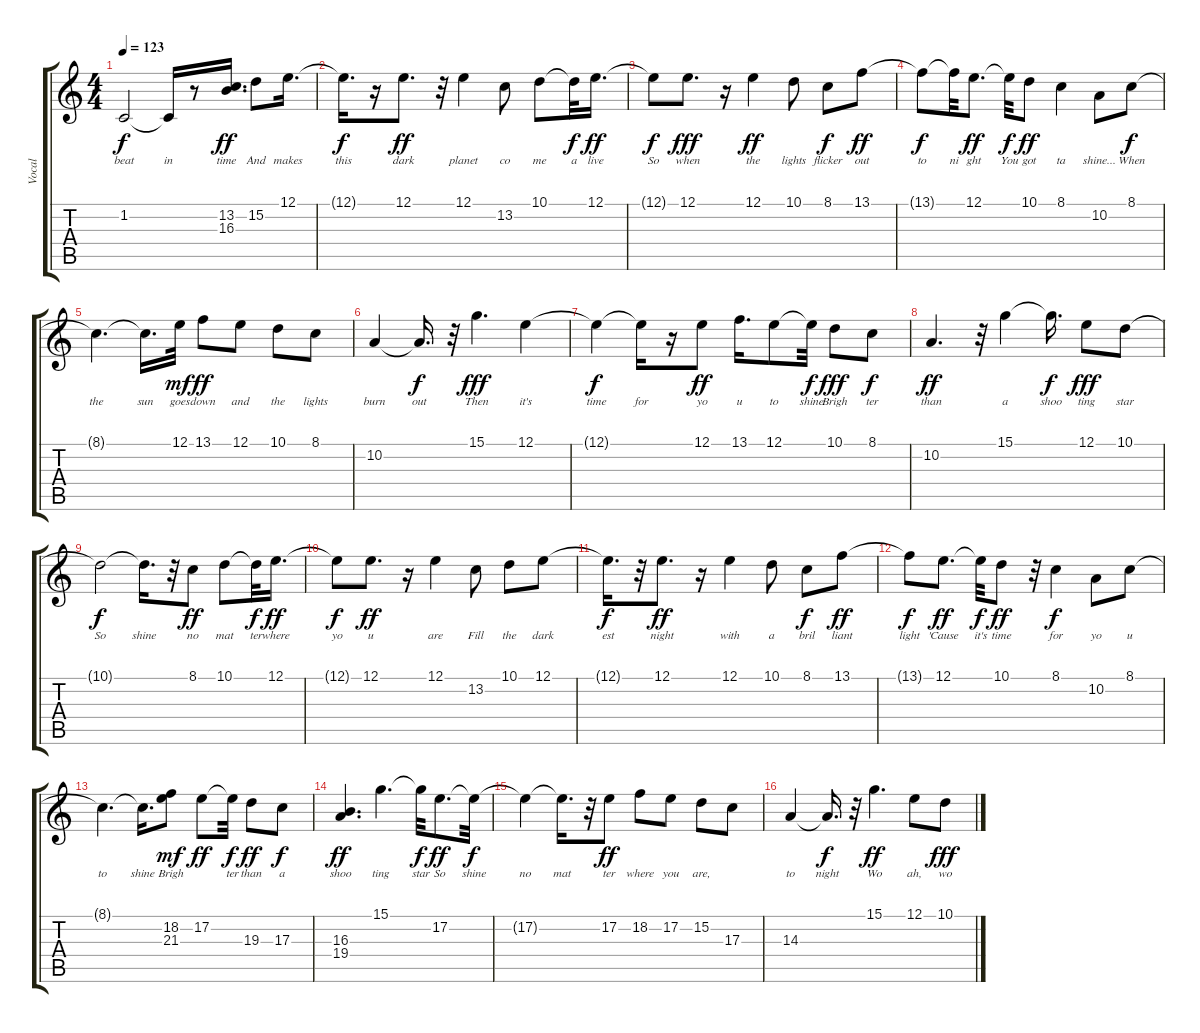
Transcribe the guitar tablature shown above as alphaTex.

\track ("Vocal" "Vocal") {instrument tenorsax}
\staff {score tabs}
\tuning (E4 B3 G3 D3 A2 E2) {hide}
\ts (4 4)
\tempo 123
\clef g2
\ks c
1.2{t}.2{lyrics (0 "beat") lyrics (1 "") lyrics (2 "") lyrics (3 "") lyrics (4 "") dy f} 1.2{t}.16{lyrics (0 "in") lyrics (1 "") lyrics (2 "") lyrics (3 "") lyrics (4 "")} r.8 (13.2 16.3).16{d lyrics (0 "time") lyrics (1 "") lyrics (2 "") lyrics (3 "") lyrics (4 "") dy ff} 15.2.8{lyrics (0 "And") lyrics (1 "") lyrics (2 "") lyrics (3 "") lyrics (4 "")} 12.1.16{d lyrics (0 "makes") lyrics (1 "") lyrics (2 "") lyrics (3 "") lyrics (4 "")} |
12.1{t}.16{d lyrics (0 "this") lyrics (1 "") lyrics (2 "") lyrics (3 "") lyrics (4 "") dy f} r.16 12.1.8{d lyrics (0 "dark") lyrics (1 "") lyrics (2 "") lyrics (3 "") lyrics (4 "") dy ff} r.32 12.1.4{lyrics (0 "planet") lyrics (1 "") lyrics (2 "") lyrics (3 "") lyrics (4 "")} 13.2.8{lyrics (0 "co") lyrics (1 "") lyrics (2 "") lyrics (3 "") lyrics (4 "")} 10.1.8{lyrics (0 "me") lyrics (1 "") lyrics (2 "") lyrics (3 "") lyrics (4 "")} 10.1{t}.32{lyrics (0 "a") lyrics (1 "") lyrics (2 "") lyrics (3 "") lyrics (4 "") dy f} 12.1.16{d lyrics (0 "live") lyrics (1 "") lyrics (2 "") lyrics (3 "") lyrics (4 "") dy ff} |
12.1{t}.8{lyrics (0 "So") lyrics (1 "") lyrics (2 "") lyrics (3 "") lyrics (4 "") dy f} 12.1.8{d lyrics (0 "when") lyrics (1 "") lyrics (2 "") lyrics (3 "") lyrics (4 "") dy fff} r.16 12.1.4{lyrics (0 "the") lyrics (1 "") lyrics (2 "") lyrics (3 "") lyrics (4 "") dy ff} 10.1.8{lyrics (0 "lights") lyrics (1 "") lyrics (2 "") lyrics (3 "") lyrics (4 "")} 8.1.8{lyrics (0 "flicker") lyrics (1 "") lyrics (2 "") lyrics (3 "") lyrics (4 "") dy f} 13.1.8{lyrics (0 "out") lyrics (1 "") lyrics (2 "") lyrics (3 "") lyrics (4 "") dy ff} |
13.1{t}.8{lyrics (0 "to") lyrics (1 "") lyrics (2 "") lyrics (3 "") lyrics (4 "") dy f} 13.1{t}.32{lyrics (0 "ni") lyrics (1 "") lyrics (2 "") lyrics (3 "") lyrics (4 "")} 12.1.8{d lyrics (0 "ght") lyrics (1 "") lyrics (2 "") lyrics (3 "") lyrics (4 "") dy ff} 12.1{t}.32{lyrics (0 "You") lyrics (1 "") lyrics (2 "") lyrics (3 "") lyrics (4 "") dy f} 10.1.8{lyrics (0 "got") lyrics (1 "") lyrics (2 "") lyrics (3 "") lyrics (4 "") dy ff} 8.1.4{lyrics (0 "ta") lyrics (1 "") lyrics (2 "") lyrics (3 "") lyrics (4 "")} 10.2.8{lyrics (0 "shine...") lyrics (1 "") lyrics (2 "") lyrics (3 "") lyrics (4 "")} 8.1.8{lyrics (0 "When") lyrics (1 "") lyrics (2 "") lyrics (3 "") lyrics (4 "") dy f} |
8.1{t}.4{d lyrics (0 "the") lyrics (1 "") lyrics (2 "") lyrics (3 "") lyrics (4 "")} 8.1{t}.16{d lyrics (0 "sun") lyrics (1 "") lyrics (2 "") lyrics (3 "") lyrics (4 "")} 12.1.32{lyrics (0 "goes") lyrics (1 "") lyrics (2 "") lyrics (3 "") lyrics (4 "") dy mf} 13.1.8{lyrics (0 "down") lyrics (1 "") lyrics (2 "") lyrics (3 "") lyrics (4 "") dy ff} 12.1.8{lyrics (0 "and") lyrics (1 "") lyrics (2 "") lyrics (3 "") lyrics (4 "")} 10.1.8{lyrics (0 "the") lyrics (1 "") lyrics (2 "") lyrics (3 "") lyrics (4 "")} 8.1.8{lyrics (0 "lights") lyrics (1 "") lyrics (2 "") lyrics (3 "") lyrics (4 "")} |
10.2.4{lyrics (0 "burn") lyrics (1 "") lyrics (2 "") lyrics (3 "") lyrics (4 "")} 10.2{t}.16{d lyrics (0 "out") lyrics (1 "") lyrics (2 "") lyrics (3 "") lyrics (4 "") dy f} r.32 15.1.4{d lyrics (0 "Then") lyrics (1 "") lyrics (2 "") lyrics (3 "") lyrics (4 "") dy fff} 12.1.4{lyrics (0 "it's") lyrics (1 "") lyrics (2 "") lyrics (3 "") lyrics (4 "")} |
12.1{t}.4{lyrics (0 "time") lyrics (1 "") lyrics (2 "") lyrics (3 "") lyrics (4 "") dy f} 12.1{t}.16{lyrics (0 "for") lyrics (1 "") lyrics (2 "") lyrics (3 "") lyrics (4 "")} r.16 12.1.8{lyrics (0 "yo") lyrics (1 "") lyrics (2 "") lyrics (3 "") lyrics (4 "") dy ff} 13.1.16{d lyrics (0 "u") lyrics (1 "") lyrics (2 "") lyrics (3 "") lyrics (4 "")} 12.1.8{lyrics (0 "to") lyrics (1 "") lyrics (2 "") lyrics (3 "") lyrics (4 "")} 12.1{t}.32{lyrics (0 "shine") lyrics (1 "") lyrics (2 "") lyrics (3 "") lyrics (4 "") dy f} 10.1.8{lyrics (0 "Brigh") lyrics (1 "") lyrics (2 "") lyrics (3 "") lyrics (4 "") dy fff} 8.1.8{lyrics (0 "ter") lyrics (1 "") lyrics (2 "") lyrics (3 "") lyrics (4 "") dy f} |
10.2.4{d lyrics (0 "than") lyrics (1 "") lyrics (2 "") lyrics (3 "") lyrics (4 "") dy ff} r.32 15.1.4{lyrics (0 "a") lyrics (1 "") lyrics (2 "") lyrics (3 "") lyrics (4 "")} 15.1{t}.16{d lyrics (0 "shoo") lyrics (1 "") lyrics (2 "") lyrics (3 "") lyrics (4 "") dy f} 12.1.8{lyrics (0 "ting") lyrics (1 "") lyrics (2 "") lyrics (3 "") lyrics (4 "") dy fff} 10.1.8{lyrics (0 "star") lyrics (1 "") lyrics (2 "") lyrics (3 "") lyrics (4 "")} |
10.1{t}.2{lyrics (0 "So") lyrics (1 "") lyrics (2 "") lyrics (3 "") lyrics (4 "") dy f} 10.1{t}.16{d lyrics (0 "shine") lyrics (1 "") lyrics (2 "") lyrics (3 "") lyrics (4 "")} r.32 8.1.8{lyrics (0 "no") lyrics (1 "") lyrics (2 "") lyrics (3 "") lyrics (4 "") dy ff} 10.1.8{lyrics (0 "mat") lyrics (1 "") lyrics (2 "") lyrics (3 "") lyrics (4 "")} 10.1{t}.32{lyrics (0 "ter") lyrics (1 "") lyrics (2 "") lyrics (3 "") lyrics (4 "") dy f} 12.1.16{d lyrics (0 "where") lyrics (1 "") lyrics (2 "") lyrics (3 "") lyrics (4 "") dy ff} |
12.1{t}.8{lyrics (0 "yo") lyrics (1 "") lyrics (2 "") lyrics (3 "") lyrics (4 "") dy f} 12.1.8{d lyrics (0 "u") lyrics (1 "") lyrics (2 "") lyrics (3 "") lyrics (4 "") dy ff} r.16 12.1.4{lyrics (0 "are") lyrics (1 "") lyrics (2 "") lyrics (3 "") lyrics (4 "")} 13.2.8{lyrics (0 "Fill") lyrics (1 "") lyrics (2 "") lyrics (3 "") lyrics (4 "")} 10.1.8{lyrics (0 "the") lyrics (1 "") lyrics (2 "") lyrics (3 "") lyrics (4 "")} 12.1.8{lyrics (0 "dark") lyrics (1 "") lyrics (2 "") lyrics (3 "") lyrics (4 "")} |
12.1{t}.16{d lyrics (0 "est") lyrics (1 "") lyrics (2 "") lyrics (3 "") lyrics (4 "") dy f} r.32 12.1.8{d lyrics (0 "night") lyrics (1 "") lyrics (2 "") lyrics (3 "") lyrics (4 "") dy ff} r.16 12.1.4{lyrics (0 "with") lyrics (1 "") lyrics (2 "") lyrics (3 "") lyrics (4 "")} 10.1.8{lyrics (0 "a") lyrics (1 "") lyrics (2 "") lyrics (3 "") lyrics (4 "")} 8.1.8{lyrics (0 "bril") lyrics (1 "") lyrics (2 "") lyrics (3 "") lyrics (4 "") dy f} 13.1.8{lyrics (0 "liant") lyrics (1 "") lyrics (2 "") lyrics (3 "") lyrics (4 "") dy ff} |
13.1{t}.8{lyrics (0 "light") lyrics (1 "") lyrics (2 "") lyrics (3 "") lyrics (4 "") dy f} 12.1.8{d lyrics (0 "'Cause") lyrics (1 "") lyrics (2 "") lyrics (3 "") lyrics (4 "") dy ff} 12.1{t}.32{lyrics (0 "it's") lyrics (1 "") lyrics (2 "") lyrics (3 "") lyrics (4 "") dy f} 10.1.8{lyrics (0 "time") lyrics (1 "") lyrics (2 "") lyrics (3 "") lyrics (4 "") dy ff} r.32 8.1.4{lyrics (0 "for") lyrics (1 "") lyrics (2 "") lyrics (3 "") lyrics (4 "") dy f} 10.2.8{lyrics (0 "yo") lyrics (1 "") lyrics (2 "") lyrics (3 "") lyrics (4 "")} 8.1.8{lyrics (0 "u") lyrics (1 "") lyrics (2 "") lyrics (3 "") lyrics (4 "")} |
8.1{t}.4{d lyrics (0 "to") lyrics (1 "") lyrics (2 "") lyrics (3 "") lyrics (4 "")} 8.1{t}.16{d lyrics (0 "shine") lyrics (1 "") lyrics (2 "") lyrics (3 "") lyrics (4 "")} (18.2 21.3).8{lyrics (0 "Brigh") lyrics (1 "") lyrics (2 "") lyrics (3 "") lyrics (4 "") dy mf} 17.2.8{lyrics (0 "") lyrics (1 "") lyrics (2 "") lyrics (3 "") lyrics (4 "") dy ff} 17.2{t}.32{lyrics (0 "ter") lyrics (1 "") lyrics (2 "") lyrics (3 "") lyrics (4 "") dy f} 19.3.8{lyrics (0 "than") lyrics (1 "") lyrics (2 "") lyrics (3 "") lyrics (4 "") dy ff} 17.3.8{lyrics (0 "a") lyrics (1 "") lyrics (2 "") lyrics (3 "") lyrics (4 "") dy f} |
(16.3 19.4).4{d lyrics (0 "shoo") lyrics (1 "") lyrics (2 "") lyrics (3 "") lyrics (4 "") dy ff} 15.1.4{d lyrics (0 "ting") lyrics (1 "") lyrics (2 "") lyrics (3 "") lyrics (4 "")} 15.1{t}.32{lyrics (0 "star") lyrics (1 "") lyrics (2 "") lyrics (3 "") lyrics (4 "") dy f} 17.2.8{d lyrics (0 "So") lyrics (1 "") lyrics (2 "") lyrics (3 "") lyrics (4 "") dy ff} 17.2{t}.32{lyrics (0 "shine") lyrics (1 "") lyrics (2 "") lyrics (3 "") lyrics (4 "") dy f} |
17.2{t}.4{lyrics (0 "no") lyrics (1 "") lyrics (2 "") lyrics (3 "") lyrics (4 "")} 17.2{t}.16{d lyrics (0 "mat") lyrics (1 "") lyrics (2 "") lyrics (3 "") lyrics (4 "")} r.32 17.2.8{lyrics (0 "ter") lyrics (1 "") lyrics (2 "") lyrics (3 "") lyrics (4 "") dy ff} 18.2.8{lyrics (0 "where") lyrics (1 "") lyrics (2 "") lyrics (3 "") lyrics (4 "")} 17.2.8{lyrics (0 "you") lyrics (1 "") lyrics (2 "") lyrics (3 "") lyrics (4 "")} 15.2.8{lyrics (0 "are,") lyrics (1 "") lyrics (2 "") lyrics (3 "") lyrics (4 "")} 17.3.8{lyrics (0 "") lyrics (1 "") lyrics (2 "") lyrics (3 "") lyrics (4 "")} |
14.3.4{lyrics (0 "to") lyrics (1 "") lyrics (2 "") lyrics (3 "") lyrics (4 "")} 14.3{t}.16{d lyrics (0 "night") lyrics (1 "") lyrics (2 "") lyrics (3 "") lyrics (4 "") dy f} r.32 15.1.4{d lyrics (0 "Wo") lyrics (1 "") lyrics (2 "") lyrics (3 "") lyrics (4 "") dy ff} 12.1.8{lyrics (0 "ah,") lyrics (1 "") lyrics (2 "") lyrics (3 "") lyrics (4 "")} 10.1.8{lyrics (0 "wo") lyrics (1 "") lyrics (2 "") lyrics (3 "") lyrics (4 "") dy fff}
